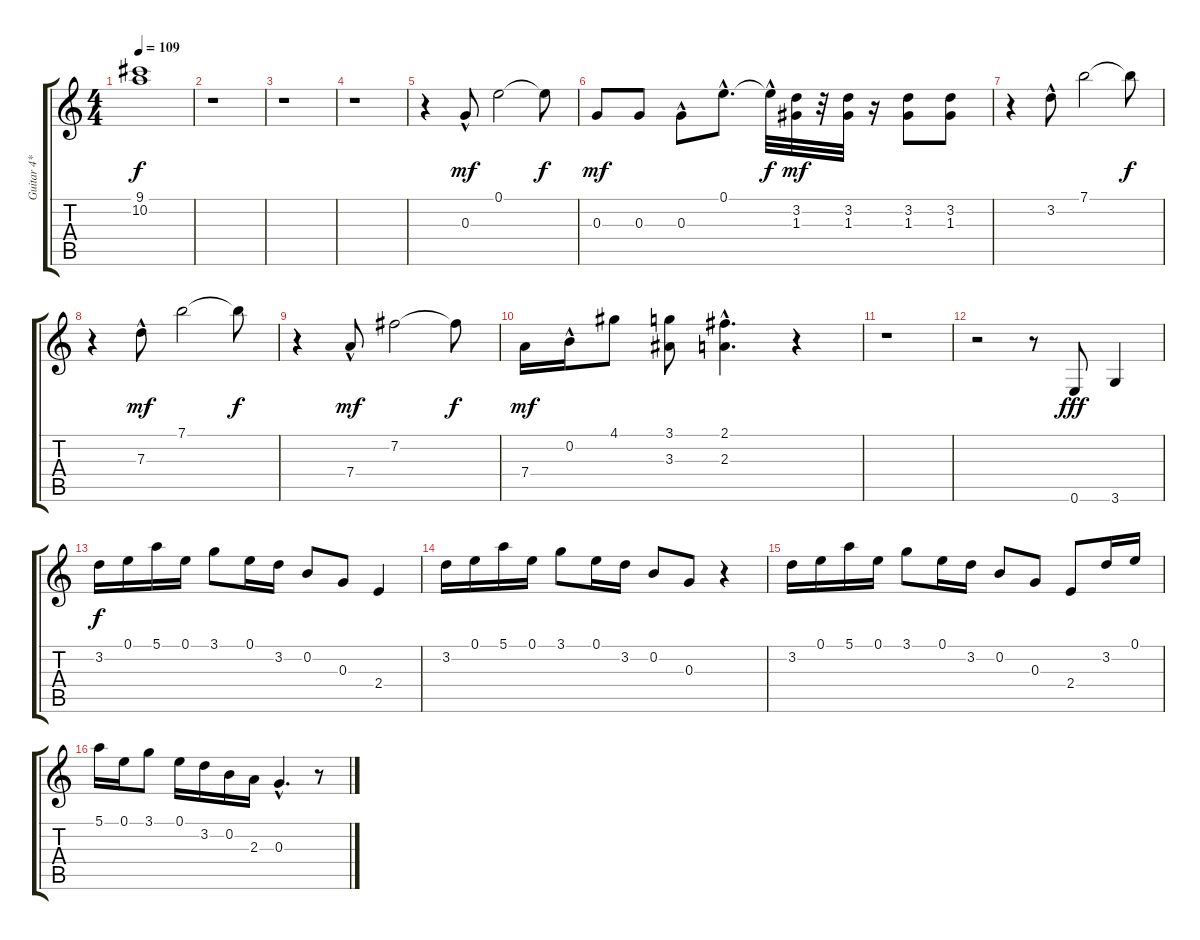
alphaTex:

\track ("Guitar 4*" "Guitar 4*") {instrument distortionguitar}
\staff {score tabs}
\tuning (E4 B3 G3 D3 A2 E2) {hide}
\ts (4 4)
\tempo 109
\clef g2
\ks c
(9.1{t} 10.2{t}).1{dy f} |
r.1 |
r.1 |
r.1 |
r.4 0.3{hac}.8{dy mf} 0.1.2 0.1{t}.8{dy f} |
0.3.8{dy mf} 0.3.8 0.3{hac}.8 0.1{hac}.8{d} 0.1{hac t}.32{dy f} (3.2 1.3).32{dy mf} r.32 (3.2 1.3).32 r.16 (3.2 1.3).8 (3.2 1.3).8 |
r.4 3.2{hac}.8 7.1.2 7.1{t}.8{dy f} |
r.4 7.3{hac}.8{dy mf} 7.1.2 7.1{t}.8{dy f} |
r.4 7.4{hac}.8{dy mf} 7.2.2 7.2{t}.8{dy f} |
7.4.16{dy mf} 0.2{hac}.16 4.1.8 (3.1 3.3).8 (2.1{hac} 2.3{hac}).4{d} r.4 |
r.1 |
r.2 r.8 0.6.8{dy fff} 3.6.4 |
3.2.16{dy f} 0.1.16 5.1.16 0.1.16 3.1.8 0.1.16 3.2.16 0.2.8 0.3.8 2.4.4 |
3.2.16 0.1.16 5.1.16 0.1.16 3.1.8 0.1.16 3.2.16 0.2.8 0.3.8 r.4 |
3.2.16 0.1.16 5.1.16 0.1.16 3.1.8 0.1.16 3.2.16 0.2.8 0.3.8 2.4.8 3.2.16 0.1.16 |
5.1.16 0.1.16 3.1.8 0.1.16 3.2.16 0.2.16 2.3.16 0.3{hac}.4{d} r.8
